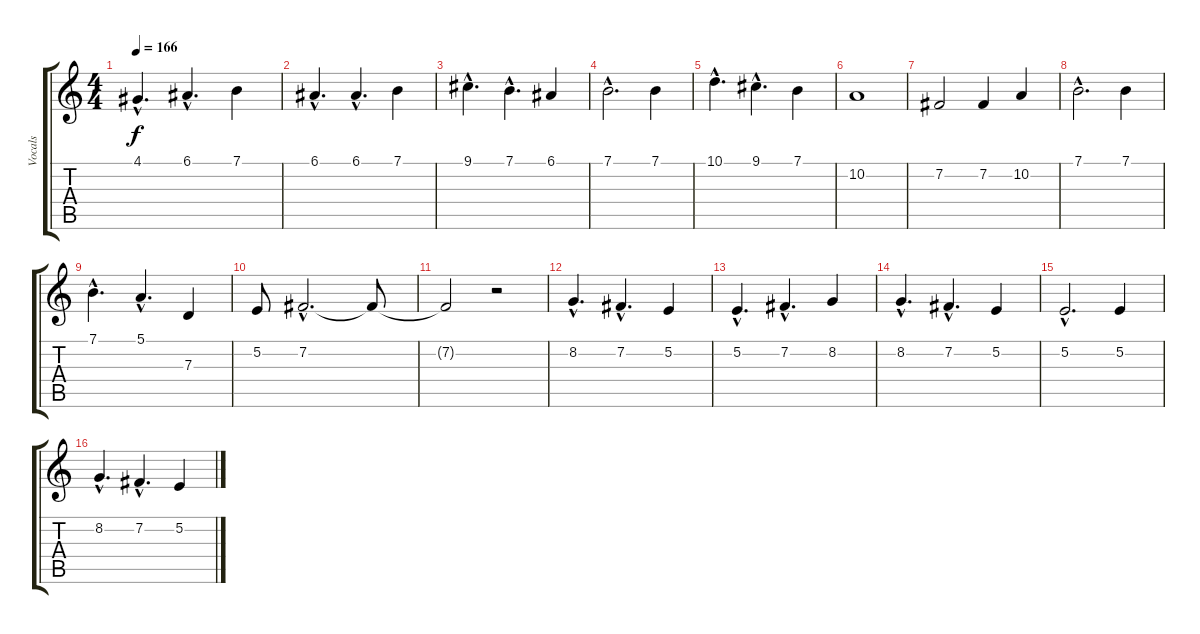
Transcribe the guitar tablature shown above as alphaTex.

\track ("Vocals" "Vocals") {instrument lead2sawtooth}
\staff {score tabs}
\tuning (E4 B3 G3 D3 A2 E2) {hide}
\ts (4 4)
\tempo 166
\clef g2
\ks c
4.1{hac}.4{d dy f} 6.1{hac}.4{d} 7.1.4 |
6.1{hac}.4{d} 6.1{hac}.4{d} 7.1.4 |
9.1{hac}.4{d} 7.1{hac}.4{d} 6.1.4 |
\section ("" "")
7.1{hac}.2{d} 7.1.4 |
10.1{hac}.4{d} 9.1{hac}.4{d} 7.1.4 |
10.2.1 |
7.2.2 7.2.4 10.2.4 |
7.1{hac}.2{d} 7.1.4 |
7.1{hac}.4{d} 5.1{hac}.4{d} 7.3.4 |
5.2.8 7.2{hac}.2{d} 7.2{t}.8 |
7.2{t}.2 r.2 |
\section ("" "")
8.2{hac}.4{d} 7.2{hac}.4{d} 5.2.4 |
5.2{hac}.4{d} 7.2{hac}.4{d} 8.2.4 |
8.2{hac}.4{d} 7.2{hac}.4{d} 5.2.4 |
5.2{hac}.2{d} 5.2.4 |
8.2{hac}.4{d} 7.2{hac}.4{d} 5.2.4
